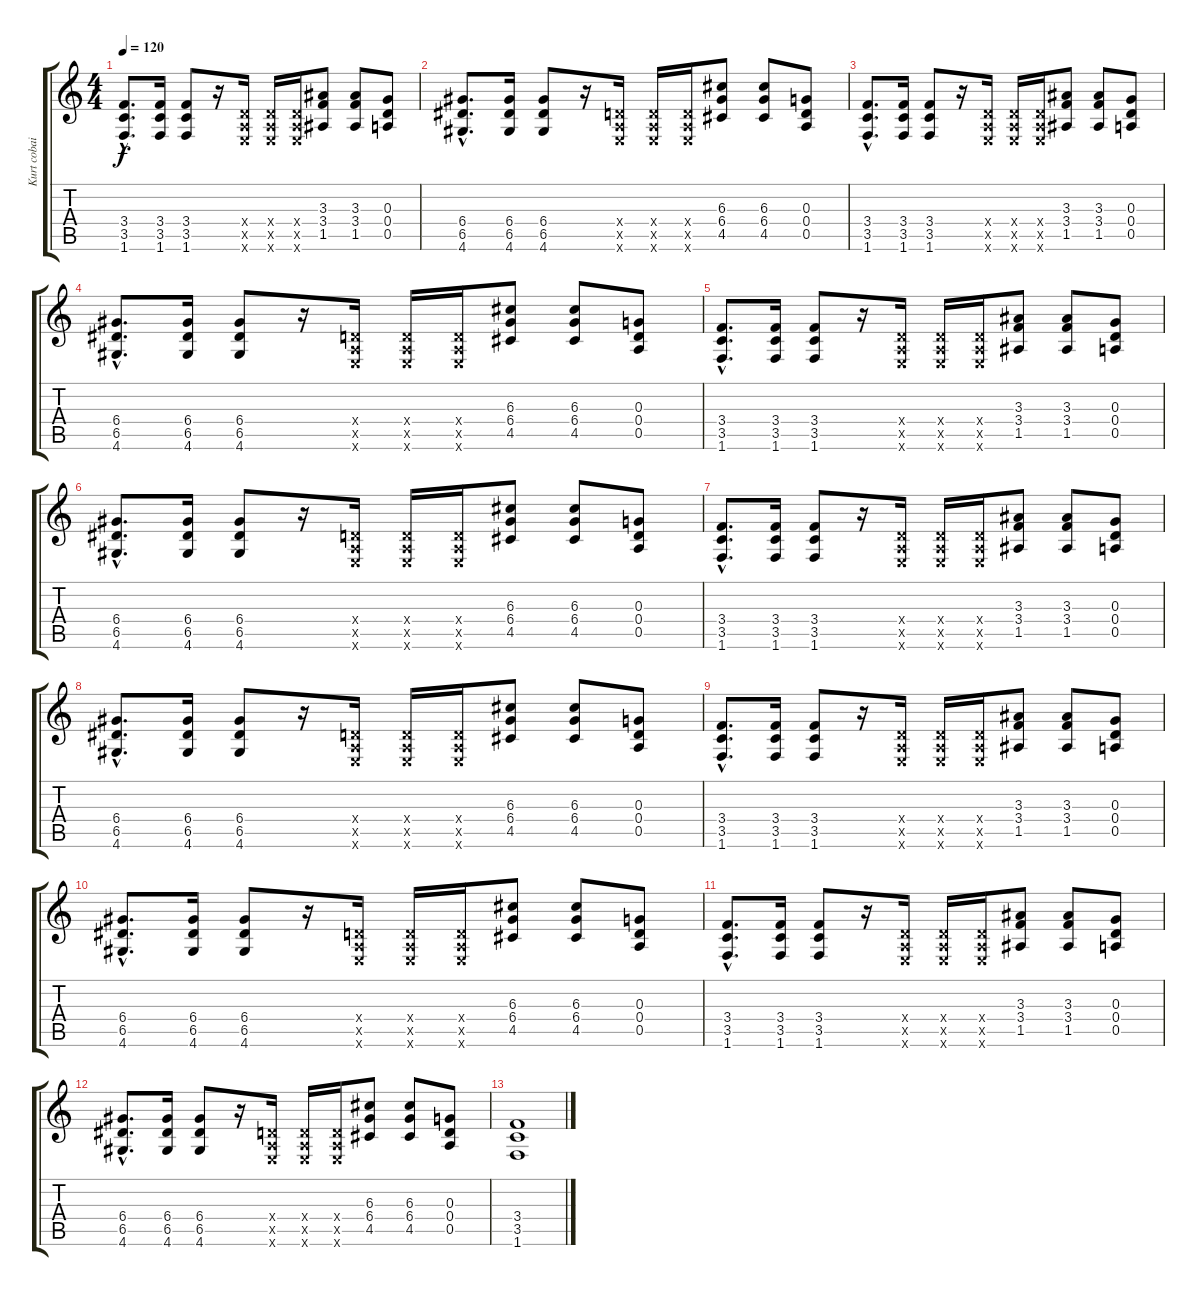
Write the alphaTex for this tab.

\track ("Kurt cobain" "Kurt cobai") {instrument electricguitarjazz}
\staff {score tabs}
\tuning (E4 B3 G3 D3 A2 E2) {hide}
\ts (4 4)
\tempo 120
\clef g2
\ks c
(3.4{hac} 3.5{hac} 1.6{hac}).8{d dy f} (3.4 3.5 1.6).16 (3.4 3.5 1.6).8 r.16 (0.4{x} 0.5{x} 0.6{x}).16 (0.4{x} 0.5{x} 0.6{x}).16 (0.4{x} 0.5{x} 0.6{x}).16 (3.3 3.4 1.5).8 (3.3 3.4 1.5).8 (0.3 0.4 0.5).8 |
(6.4{hac} 6.5{hac} 4.6{hac}).8{d} (6.4 6.5 4.6).16 (6.4 6.5 4.6).8 r.16 (0.4{x} 0.5{x} 0.6{x}).16 (0.4{x} 0.5{x} 0.6{x}).16 (0.4{x} 0.5{x} 0.6{x}).16 (6.3 6.4 4.5).8 (6.3 6.4 4.5).8 (0.3 0.4 0.5).8 |
(3.4{hac} 3.5{hac} 1.6{hac}).8{d} (3.4 3.5 1.6).16 (3.4 3.5 1.6).8 r.16 (0.4{x} 0.5{x} 0.6{x}).16 (0.4{x} 0.5{x} 0.6{x}).16 (0.4{x} 0.5{x} 0.6{x}).16 (3.3 3.4 1.5).8 (3.3 3.4 1.5).8 (0.3 0.4 0.5).8 |
(6.4{hac} 6.5{hac} 4.6{hac}).8{d} (6.4 6.5 4.6).16 (6.4 6.5 4.6).8 r.16 (0.4{x} 0.5{x} 0.6{x}).16 (0.4{x} 0.5{x} 0.6{x}).16 (0.4{x} 0.5{x} 0.6{x}).16 (6.3 6.4 4.5).8 (6.3 6.4 4.5).8 (0.3 0.4 0.5).8 |
(3.4{hac} 3.5{hac} 1.6{hac}).8{d instrument distortionguitar} (3.4 3.5 1.6).16 (3.4 3.5 1.6).8 r.16 (0.4{x} 0.5{x} 0.6{x}).16 (0.4{x} 0.5{x} 0.6{x}).16 (0.4{x} 0.5{x} 0.6{x}).16 (3.3 3.4 1.5).8 (3.3 3.4 1.5).8 (0.3 0.4 0.5).8 |
(6.4{hac} 6.5{hac} 4.6{hac}).8{d} (6.4 6.5 4.6).16 (6.4 6.5 4.6).8 r.16 (0.4{x} 0.5{x} 0.6{x}).16 (0.4{x} 0.5{x} 0.6{x}).16 (0.4{x} 0.5{x} 0.6{x}).16 (6.3 6.4 4.5).8 (6.3 6.4 4.5).8 (0.3 0.4 0.5).8 |
(3.4{hac} 3.5{hac} 1.6{hac}).8{d} (3.4 3.5 1.6).16 (3.4 3.5 1.6).8 r.16 (0.4{x} 0.5{x} 0.6{x}).16 (0.4{x} 0.5{x} 0.6{x}).16 (0.4{x} 0.5{x} 0.6{x}).16 (3.3 3.4 1.5).8 (3.3 3.4 1.5).8 (0.3 0.4 0.5).8 |
(6.4{hac} 6.5{hac} 4.6{hac}).8{d} (6.4 6.5 4.6).16 (6.4 6.5 4.6).8 r.16 (0.4{x} 0.5{x} 0.6{x}).16 (0.4{x} 0.5{x} 0.6{x}).16 (0.4{x} 0.5{x} 0.6{x}).16 (6.3 6.4 4.5).8 (6.3 6.4 4.5).8 (0.3 0.4 0.5).8 |
(3.4{hac} 3.5{hac} 1.6{hac}).8{d} (3.4 3.5 1.6).16 (3.4 3.5 1.6).8 r.16 (0.4{x} 0.5{x} 0.6{x}).16 (0.4{x} 0.5{x} 0.6{x}).16 (0.4{x} 0.5{x} 0.6{x}).16 (3.3 3.4 1.5).8 (3.3 3.4 1.5).8 (0.3 0.4 0.5).8 |
(6.4{hac} 6.5{hac} 4.6{hac}).8{d} (6.4 6.5 4.6).16 (6.4 6.5 4.6).8 r.16 (0.4{x} 0.5{x} 0.6{x}).16 (0.4{x} 0.5{x} 0.6{x}).16 (0.4{x} 0.5{x} 0.6{x}).16 (6.3 6.4 4.5).8 (6.3 6.4 4.5).8 (0.3 0.4 0.5).8 |
(3.4{hac} 3.5{hac} 1.6{hac}).8{d} (3.4 3.5 1.6).16 (3.4 3.5 1.6).8 r.16 (0.4{x} 0.5{x} 0.6{x}).16 (0.4{x} 0.5{x} 0.6{x}).16 (0.4{x} 0.5{x} 0.6{x}).16 (3.3 3.4 1.5).8 (3.3 3.4 1.5).8 (0.3 0.4 0.5).8 |
(6.4{hac} 6.5{hac} 4.6{hac}).8{d} (6.4 6.5 4.6).16 (6.4 6.5 4.6).8 r.16 (0.4{x} 0.5{x} 0.6{x}).16 (0.4{x} 0.5{x} 0.6{x}).16 (0.4{x} 0.5{x} 0.6{x}).16 (6.3 6.4 4.5).8 (6.3 6.4 4.5).8 (0.3 0.4 0.5).8 |
(3.4 3.5 1.6).1
